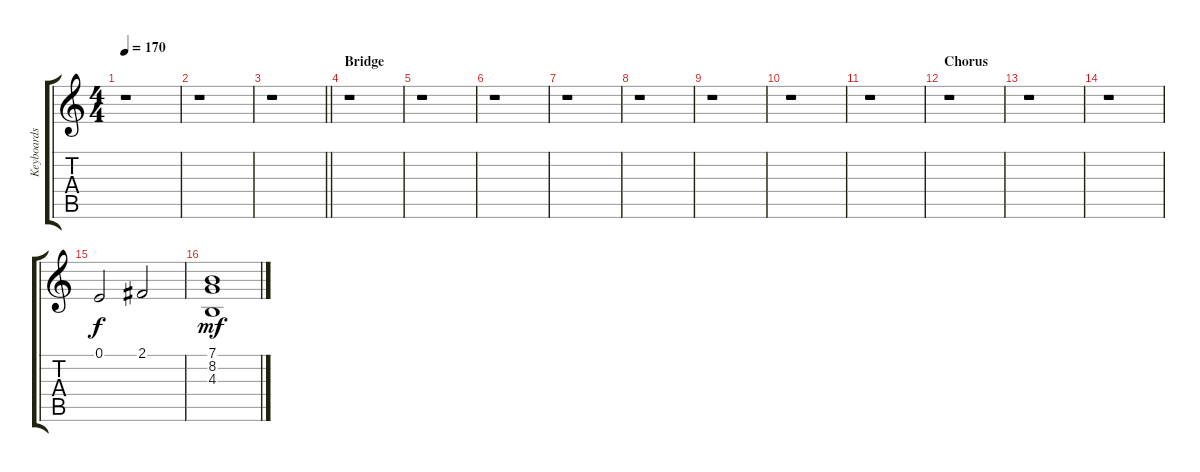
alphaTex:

\track ("Keyboards 3" "Keyboards ") {instrument stringensemble1}
\staff {score tabs}
\tuning (E4 B3 G3 D3 A2 E2) {hide}
\ts (4 4)
\tempo 170
\clef g2
\ks c
r.1{dy mf} |
r.1 |
\barLineRight lightlight
r.1 |
\section ("" "Bridge")
r.1 |
r.1 |
r.1 |
r.1 |
r.1 |
r.1 |
r.1 |
r.1 |
\section ("" "Chorus")
r.1 |
r.1 |
r.1 |
0.1.2{dy f} 2.1.2 |
(7.1 8.2 4.3).1{dy mf}
